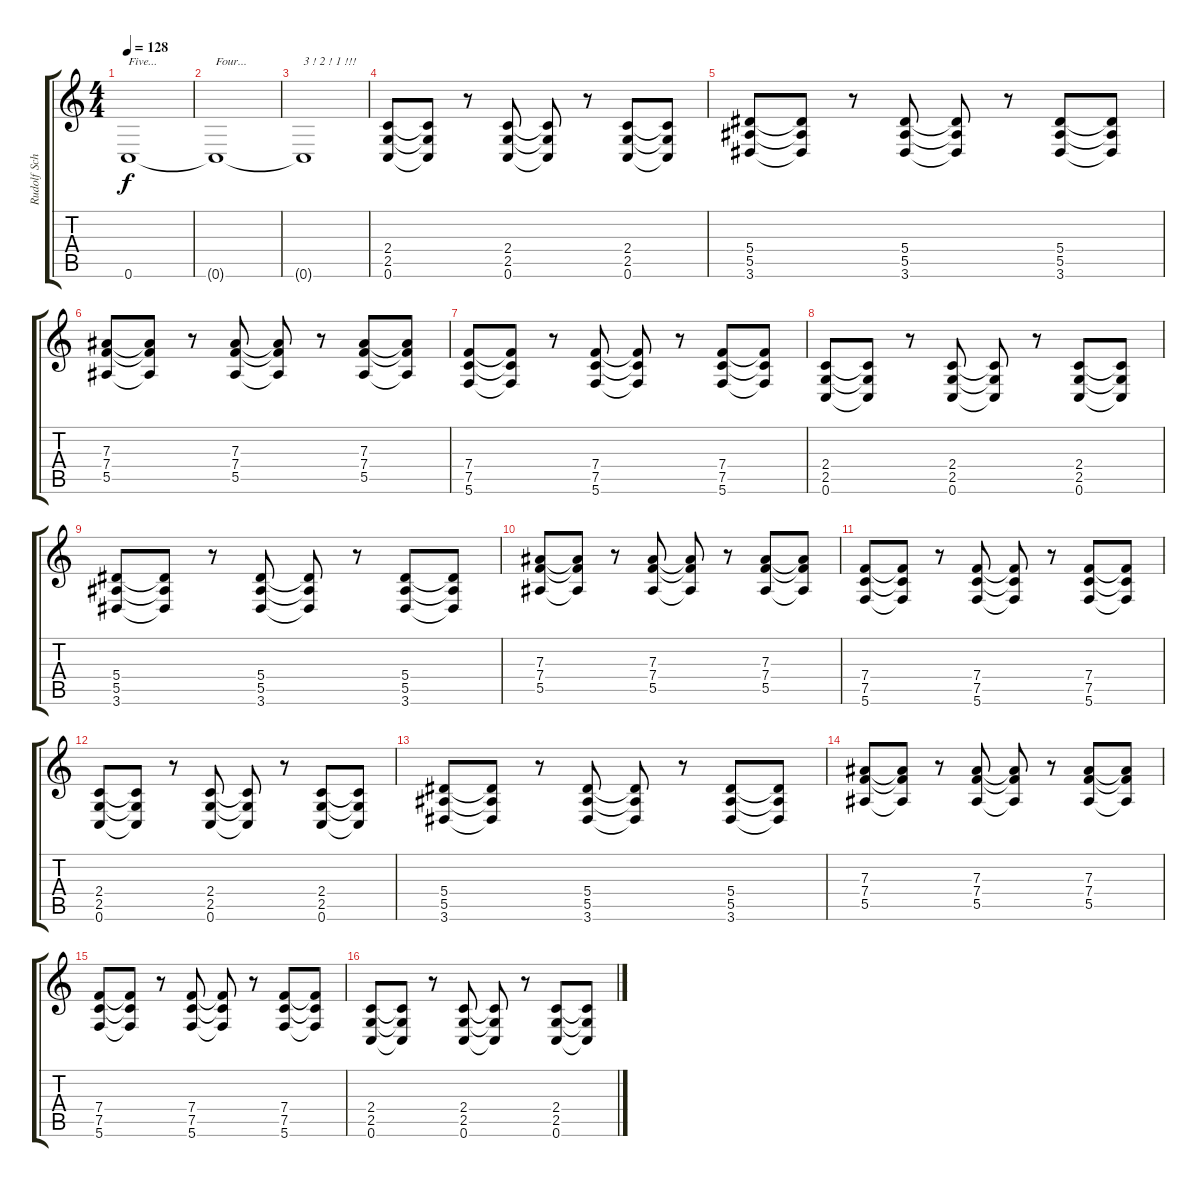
\track ("Rudolf Schenker" "Rudolf Sch") {instrument distortionguitar}
\staff {score tabs}
\tuning (C4 G3 Eb3 Bb2 F2 C2) {hide}
\ts (4 4)
\tempo 128
\clef g2
\ks c
0.6{t}.1{txt "Five..." dy f} |
0.6{t}.1{txt "Four..."} |
0.6{t}.1{txt "3 ! 2 ! 1 !!!"} |
(2.4 2.5 0.6).8 (2.4{t} 2.5{t} 0.6{t}).8 r.8 (2.4 2.5 0.6).8 (2.4{t} 2.5{t} 0.6{t}).8 r.8 (2.4 2.5 0.6).8 (2.4{t} 2.5{t} 0.6{t}).8 |
(5.4 5.5 3.6).8 (5.4{t} 5.5{t} 3.6{t}).8 r.8 (5.4 5.5 3.6).8 (5.4{t} 5.5{t} 3.6{t}).8 r.8 (5.4 5.5 3.6).8 (5.4{t} 5.5{t} 3.6{t}).8 |
(7.3 7.4 5.5).8 (7.3{t} 7.4{t} 5.5{t}).8 r.8 (7.3 7.4 5.5).8 (7.3{t} 7.4{t} 5.5{t}).8 r.8 (7.3 7.4 5.5).8 (7.3{t} 7.4{t} 5.5{t}).8 |
(7.4 7.5 5.6).8 (7.4{t} 7.5{t} 5.6{t}).8 r.8 (7.4 7.5 5.6).8 (7.4{t} 7.5{t} 5.6{t}).8 r.8 (7.4 7.5 5.6).8 (7.4{t} 7.5{t} 5.6{t}).8 |
(2.4 2.5 0.6).8 (2.4{t} 2.5{t} 0.6{t}).8 r.8 (2.4 2.5 0.6).8 (2.4{t} 2.5{t} 0.6{t}).8 r.8 (2.4 2.5 0.6).8 (2.4{t} 2.5{t} 0.6{t}).8 |
(5.4 5.5 3.6).8 (5.4{t} 5.5{t} 3.6{t}).8 r.8 (5.4 5.5 3.6).8 (5.4{t} 5.5{t} 3.6{t}).8 r.8 (5.4 5.5 3.6).8 (5.4{t} 5.5{t} 3.6{t}).8 |
(7.3 7.4 5.5).8 (7.3{t} 7.4{t} 5.5{t}).8 r.8 (7.3 7.4 5.5).8 (7.3{t} 7.4{t} 5.5{t}).8 r.8 (7.3 7.4 5.5).8 (7.3{t} 7.4{t} 5.5{t}).8 |
(7.4 7.5 5.6).8 (7.4{t} 7.5{t} 5.6{t}).8 r.8 (7.4 7.5 5.6).8 (7.4{t} 7.5{t} 5.6{t}).8 r.8 (7.4 7.5 5.6).8 (7.4{t} 7.5{t} 5.6{t}).8 |
(2.4 2.5 0.6).8 (2.4{t} 2.5{t} 0.6{t}).8 r.8 (2.4 2.5 0.6).8 (2.4{t} 2.5{t} 0.6{t}).8 r.8 (2.4 2.5 0.6).8 (2.4{t} 2.5{t} 0.6{t}).8 |
(5.4 5.5 3.6).8 (5.4{t} 5.5{t} 3.6{t}).8 r.8 (5.4 5.5 3.6).8 (5.4{t} 5.5{t} 3.6{t}).8 r.8 (5.4 5.5 3.6).8 (5.4{t} 5.5{t} 3.6{t}).8 |
(7.3 7.4 5.5).8 (7.3{t} 7.4{t} 5.5{t}).8 r.8 (7.3 7.4 5.5).8 (7.3{t} 7.4{t} 5.5{t}).8 r.8 (7.3 7.4 5.5).8 (7.3{t} 7.4{t} 5.5{t}).8 |
(7.4 7.5 5.6).8 (7.4{t} 7.5{t} 5.6{t}).8 r.8 (7.4 7.5 5.6).8 (7.4{t} 7.5{t} 5.6{t}).8 r.8 (7.4 7.5 5.6).8 (7.4{t} 7.5{t} 5.6{t}).8 |
(2.4 2.5 0.6).8 (2.4{t} 2.5{t} 0.6{t}).8 r.8 (2.4 2.5 0.6).8 (2.4{t} 2.5{t} 0.6{t}).8 r.8 (2.4 2.5 0.6).8 (2.4{t} 2.5{t} 0.6{t}).8
